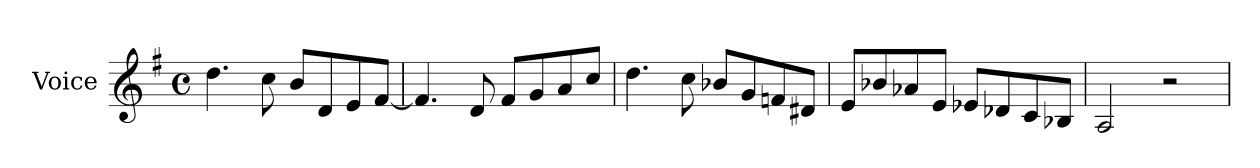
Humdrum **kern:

**kern
*part1
*staff1
*I"Voice
*I'Voice
*clefG2
*k[f#]
*M4/4
*met(c)
=1
4.dd\
8cc\
8b/L
8d/
8e/
[<8f#/J
=2
4.f#/]
8d/
8f#/L
8g/
8a/
8cc/J
=3
4.dd\
8cc\
8b-X/L
8g/
8fn/
8d#X/J
=4
8e/L
8b-X/
8a-X/
8e/J
8e-X/L
8d-X/
8c/
8B-X/J
=5
2A/
2rcc
=
*-
